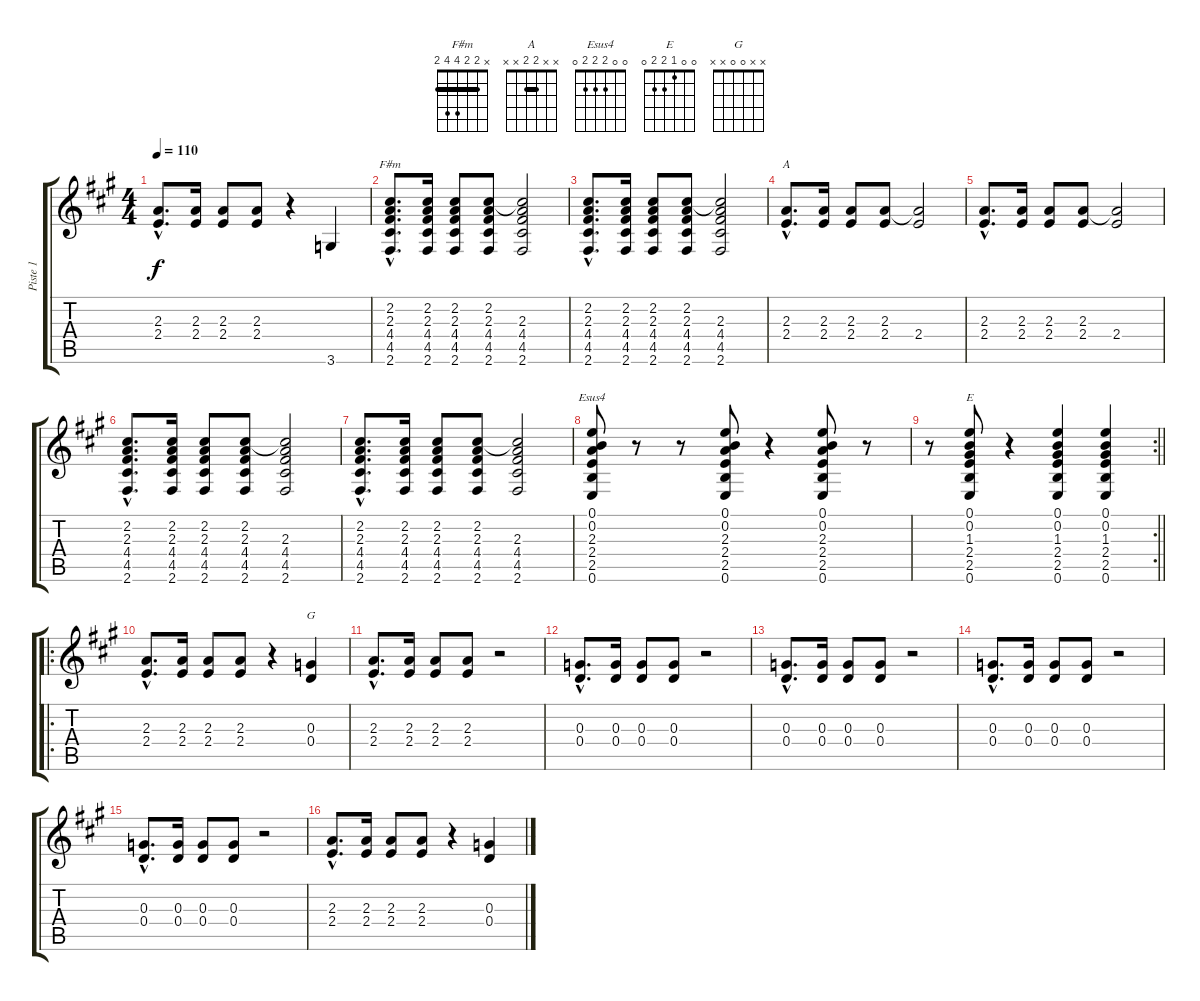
\track ("Piste 1" "Piste 1") {instrument acousticguitarnylon}
\staff {score tabs}
\tuning (E4 B3 G3 D3 A2 E2) {hide}
\chord ("F#m" x 2 2 4 4 2) {barre 2}
\chord ("A" x x 2 2 x x) {barre 2}
\chord ("Esus4" 0 0 2 2 2 0)
\chord ("E" 0 0 1 2 2 0)
\chord ("G" x x 0 0 x x)
\ts (4 4)
\tempo 110
\clef g2
\ks a
(2.3{hac} 2.4{hac}).8{d dy f} (2.3 2.4).16 (2.3 2.4).8 (2.3 2.4).8 r.4 3.6.4 |
(2.2{hac} 2.3{hac} 4.4{hac} 4.5{hac} 2.6{hac}).8{d ch "F#m"} (2.2 2.3 4.4 4.5 2.6).16 (2.2 2.3 4.4 4.5 2.6).8 (2.2 2.3 4.4 4.5 2.6).8 (2.2{t} 2.3 4.4 4.5 2.6).2 |
(2.2{hac} 2.3{hac} 4.4{hac} 4.5{hac} 2.6{hac}).8{d} (2.2 2.3 4.4 4.5 2.6).16 (2.2 2.3 4.4 4.5 2.6).8 (2.2 2.3 4.4 4.5 2.6).8 (2.2{t} 2.3 4.4 4.5 2.6).2 |
(2.3{hac} 2.4{hac}).8{d ch "A"} (2.3 2.4).16 (2.3 2.4).8 (2.3 2.4).8 (2.3{t} 2.4).2 |
(2.3{hac} 2.4{hac}).8{d} (2.3 2.4).16 (2.3 2.4).8 (2.3 2.4).8 (2.3{t} 2.4).2 |
(2.2{hac} 2.3{hac} 4.4{hac} 4.5{hac} 2.6{hac}).8{d} (2.2 2.3 4.4 4.5 2.6).16 (2.2 2.3 4.4 4.5 2.6).8 (2.2 2.3 4.4 4.5 2.6).8 (2.2{t} 2.3 4.4 4.5 2.6).2 |
(2.2{hac} 2.3{hac} 4.4{hac} 4.5{hac} 2.6{hac}).8{d} (2.2 2.3 4.4 4.5 2.6).16 (2.2 2.3 4.4 4.5 2.6).8 (2.2 2.3 4.4 4.5 2.6).8 (2.2{t} 2.3 4.4 4.5 2.6).2 |
(0.1 0.2 2.3 2.4 2.5 0.6).8{ch "Esus4"} r.8 r.8 (0.1 0.2 2.3 2.4 2.5 0.6).8 r.4 (0.1 0.2 2.3 2.4 2.5 0.6).8 r.8 |
\rc 2
\barLineRight lightlight
r.8 (0.1 0.2 1.3 2.4 2.5 0.6).8{ch "E"} r.4 (0.1 0.2 1.3 2.4 2.5 0.6).4 (0.1 0.2 1.3 2.4 2.5 0.6).4 |
\ro
(2.3{hac} 2.4{hac}).8{d} (2.3 2.4).16 (2.3 2.4).8 (2.3 2.4).8 r.4 (0.3 0.4).4{ch "G"} |
(2.3{hac} 2.4{hac}).8{d} (2.3 2.4).16 (2.3 2.4).8 (2.3 2.4).8 r.2 |
(0.3{hac} 0.4{hac}).8{d} (0.3 0.4).16 (0.3 0.4).8 (0.3 0.4).8 r.2 |
(0.3{hac} 0.4{hac}).8{d} (0.3 0.4).16 (0.3 0.4).8 (0.3 0.4).8 r.2 |
(0.3{hac} 0.4{hac}).8{d} (0.3 0.4).16 (0.3 0.4).8 (0.3 0.4).8 r.2 |
(0.3{hac} 0.4{hac}).8{d} (0.3 0.4).16 (0.3 0.4).8 (0.3 0.4).8 r.2 |
(2.3{hac} 2.4{hac}).8{d} (2.3 2.4).16 (2.3 2.4).8 (2.3 2.4).8 r.4 (0.3 0.4).4
